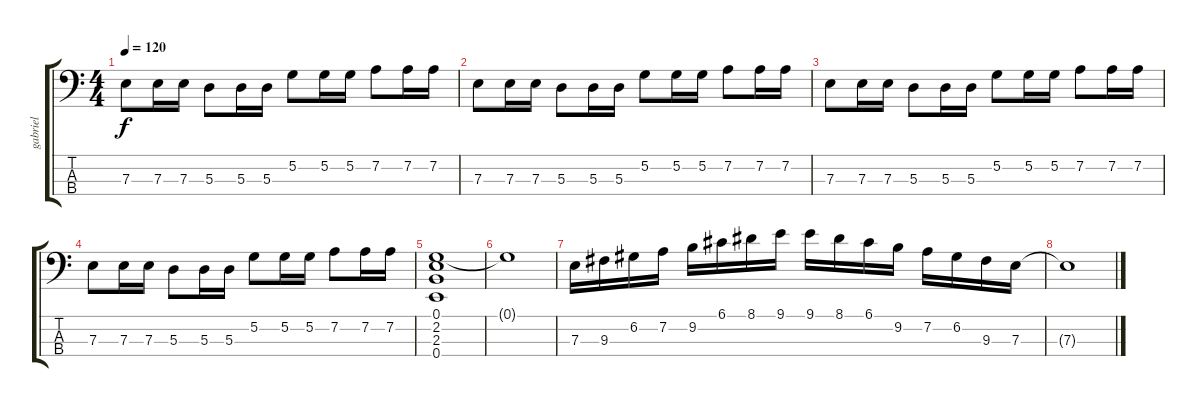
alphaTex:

\track ("gabriel" "gabriel") {instrument electricbassfinger}
\staff {score tabs}
\tuning (G2 D2 A1 E1) {hide}
\ts (4 4)
\tempo 120
\clef f4
\ks c
7.3.8{dy f} 7.3.16 7.3.16 5.3.8 5.3.16 5.3.16 5.2.8 5.2.16 5.2.16 7.2.8 7.2.16 7.2.16 |
7.3.8 7.3.16 7.3.16 5.3.8 5.3.16 5.3.16 5.2.8 5.2.16 5.2.16 7.2.8 7.2.16 7.2.16 |
7.3.8 7.3.16 7.3.16 5.3.8 5.3.16 5.3.16 5.2.8 5.2.16 5.2.16 7.2.8 7.2.16 7.2.16 |
7.3.8 7.3.16 7.3.16 5.3.8 5.3.16 5.3.16 5.2.8 5.2.16 5.2.16 7.2.8 7.2.16 7.2.16 |
(0.1 2.2 2.3 0.4).1 |
0.1{t}.1 |
7.3.16 9.3.16 6.2.16 7.2.16 9.2.16 6.1.16 8.1.16 9.1.16 9.1.16 8.1.16 6.1.16 9.2.16 7.2.16 6.2.16 9.3.16 7.3.16 |
7.3{t}.1
